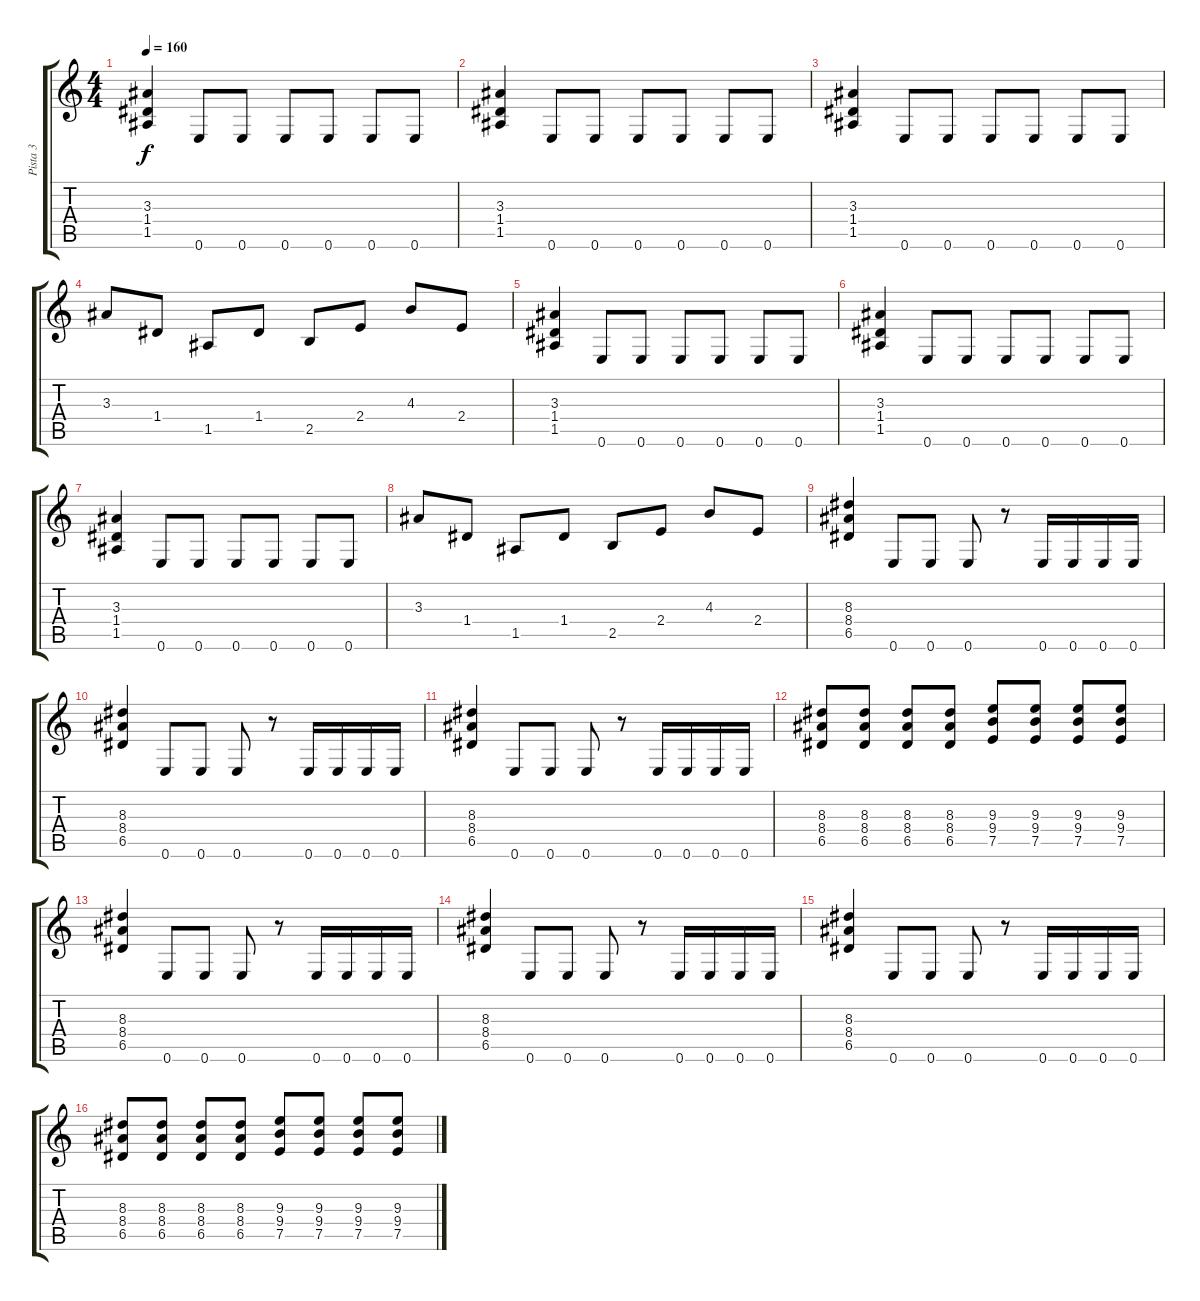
\track ("Pista 3" "Pista 3") {instrument overdrivenguitar}
\staff {score tabs}
\tuning (E4 B3 G3 D3 A2 E2) {hide}
\ts (4 4)
\tempo 160
\clef g2
\ks c
(3.3 1.4 1.5).4{dy f} 0.6.8 0.6.8 0.6.8 0.6.8 0.6.8 0.6.8 |
(3.3 1.4 1.5).4 0.6.8 0.6.8 0.6.8 0.6.8 0.6.8 0.6.8 |
(3.3 1.4 1.5).4 0.6.8 0.6.8 0.6.8 0.6.8 0.6.8 0.6.8 |
3.3.8 1.4.8 1.5.8 1.4.8 2.5.8 2.4.8 4.3.8 2.4.8 |
(3.3 1.4 1.5).4 0.6.8 0.6.8 0.6.8 0.6.8 0.6.8 0.6.8 |
(3.3 1.4 1.5).4 0.6.8 0.6.8 0.6.8 0.6.8 0.6.8 0.6.8 |
(3.3 1.4 1.5).4 0.6.8 0.6.8 0.6.8 0.6.8 0.6.8 0.6.8 |
3.3.8 1.4.8 1.5.8 1.4.8 2.5.8 2.4.8 4.3.8 2.4.8 |
(8.3 8.4 6.5).4 0.6.8 0.6.8 0.6.8 r.8 0.6.16 0.6.16 0.6.16 0.6.16 |
(8.3 8.4 6.5).4 0.6.8 0.6.8 0.6.8 r.8 0.6.16 0.6.16 0.6.16 0.6.16 |
(8.3 8.4 6.5).4 0.6.8 0.6.8 0.6.8 r.8 0.6.16 0.6.16 0.6.16 0.6.16 |
(8.3 8.4 6.5).8 (8.3 8.4 6.5).8 (8.3 8.4 6.5).8 (8.3 8.4 6.5).8 (9.3 9.4 7.5).8 (9.3 9.4 7.5).8 (9.3 9.4 7.5).8 (9.3 9.4 7.5).8 |
(8.3 8.4 6.5).4 0.6.8 0.6.8 0.6.8 r.8 0.6.16 0.6.16 0.6.16 0.6.16 |
(8.3 8.4 6.5).4 0.6.8 0.6.8 0.6.8 r.8 0.6.16 0.6.16 0.6.16 0.6.16 |
(8.3 8.4 6.5).4 0.6.8 0.6.8 0.6.8 r.8 0.6.16 0.6.16 0.6.16 0.6.16 |
(8.3 8.4 6.5).8 (8.3 8.4 6.5).8 (8.3 8.4 6.5).8 (8.3 8.4 6.5).8 (9.3 9.4 7.5).8 (9.3 9.4 7.5).8 (9.3 9.4 7.5).8 (9.3 9.4 7.5).8
